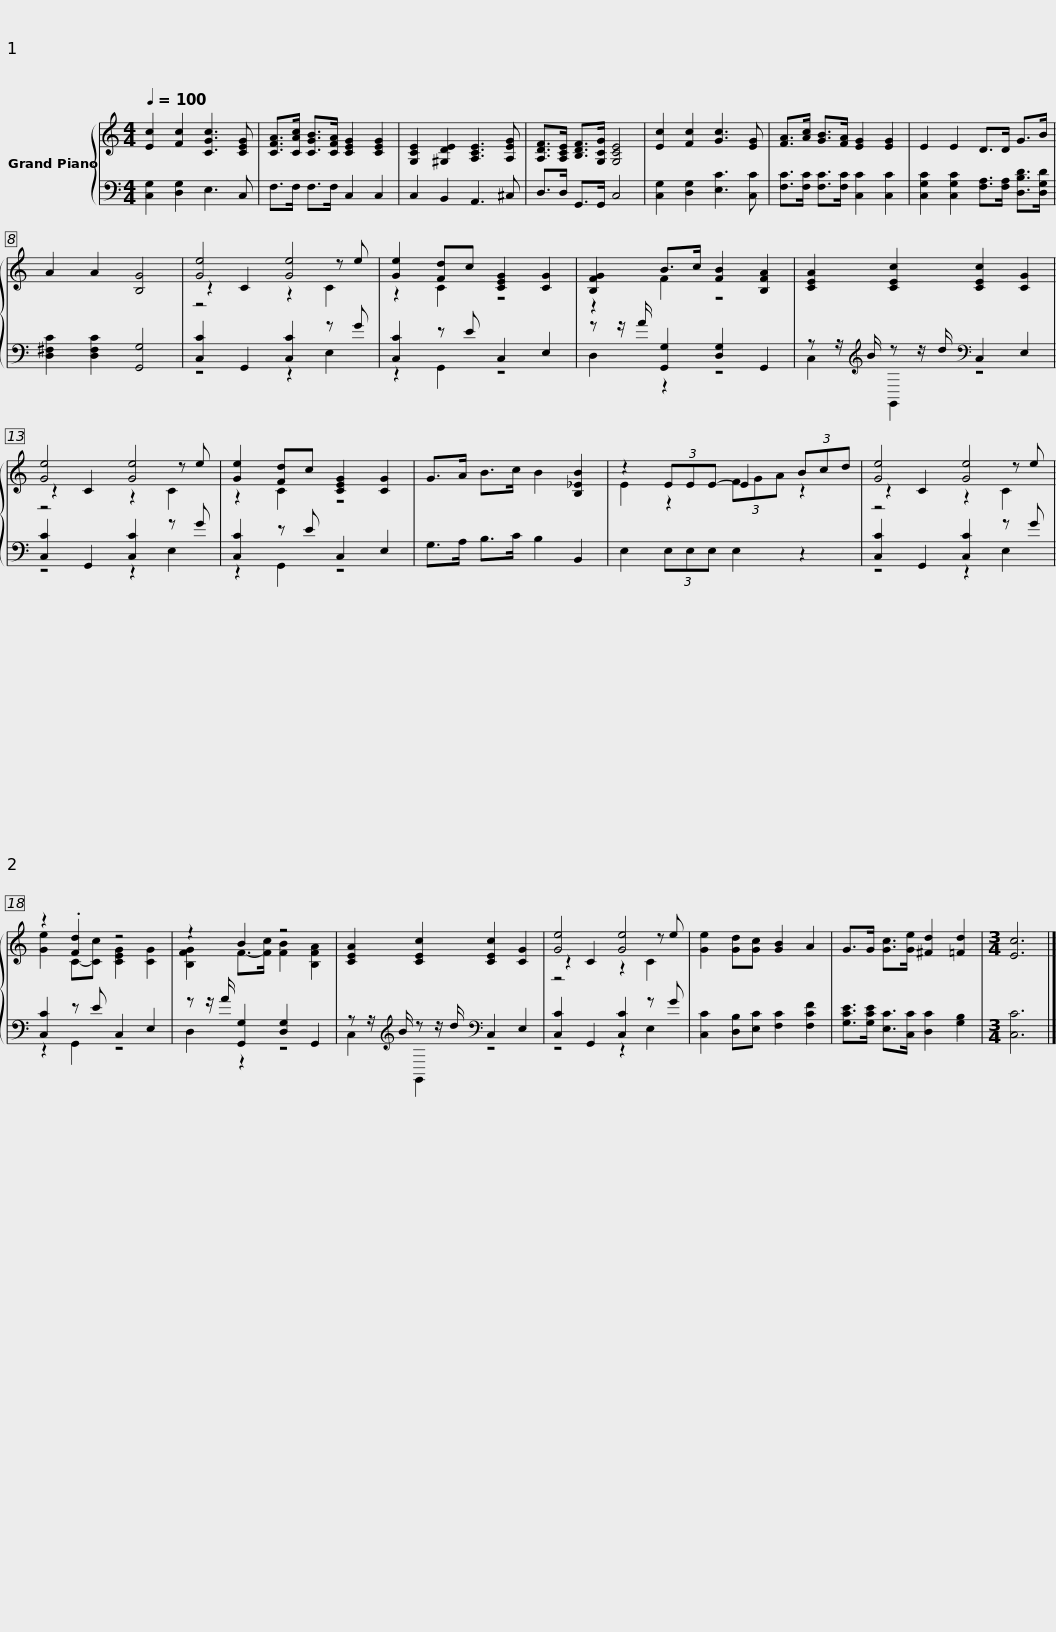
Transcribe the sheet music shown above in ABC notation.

X:1
%%score { ( 1 3 4 ) | ( 2 5 ) }
L:1/8
Q:1/4=100
M:4/4
I:linebreak $
K:C
V:1 treble
V:3 treble
V:4 treble
V:2 bass
V:5 bass
V:1
 [Ec]2 [Fc]2 [CGc]3 [CEG] | [CFA]>[CAc] [CGB]>[CFA] [CEG]2 [CEG]2 | [G,CE]2 [^G,DE]2 [A,CE]3 [A,EG] | [A,DF]>[A,CE] [B,DF]>[G,CG] [G,CE]4 | [Ec]2 [Fc]2 [Gc]3 [EG] | %5
 [FA]>[Ac] [GB]>[FA] [EG]2 [EG]2 |$ E2 E2 D>D G>B | A2 A2 [B,G]4 | [Ge]4 [Ge]4 | [Ge]2 [Fd]c [CEG]2 [CG]2 | %10
 [B,FG]2 B>c [FB]2 [B,FA]2 |$ [CEA]2 [CEc]2 [CEc]2 [CG]2 | [Ge]4 [Ge]4 | [Ge]2 [Fd]c [CEG]2 [CG]2 | G>A B>c B2 [B,_EB]2 | %15
 z2 (3EEE- E2 (3Bcd |$ [Ge]4 [Ge]4 | z2 .[Fd]2 z4 | z2 B2 z4 | [CEA]2 [CEc]2 [CEc]2 [CG]2 | %20
 [Ge]4 [Ge]4 |$ [Ge]2 [Gd][Gc] [GB]2 A2 | G>G [Gc]>[Ge] [^Fd]2 [=Fd]2 |[M:3/4] [Ec]6 |] %24
V:2
 [C,G,]2 [D,G,]2 E,3 C, | F,>F, F,>F, C,2 C,2 | C,2 B,,2 A,,3 ^C, | D,>D, G,,>G,, C,4 | [C,G,]2 [D,G,]2 [E,C]3 [C,C] | %5
 [F,C]>[F,C] [F,C]>[F,C] [C,C]2 [C,C]2 |$ [C,G,C]2 [C,G,C]2 [F,A,]>[F,A,] [D,B,D]>[D,G,D] | [D,^F,C]2 [D,F,C]2 [G,,G,]4 | [C,C]2 G,,2 [C,C]2 z G | [C,C]2 z E C,2 E,2 | %10
 z z/ A/ [G,,G,]2 [D,G,]2 G,,2 |$ z z/[K:treble] B/ z z/ d/[K:bass] C,2 E,2 | [C,C]2 G,,2 [C,C]2 z G | [C,C]2 z E C,2 E,2 | G,>A, B,>C B,2 B,,2 | %15
 E,2 (3E,E,E, E,2 z2 |$ [C,C]2 G,,2 [C,C]2 z G | [C,C]2 z E C,2 E,2 | z z/ A/ [G,,G,]2 [D,G,]2 G,,2 | z z/[K:treble] B/ z z/ d/[K:bass] C,2 E,2 | %20
 [C,C]2 G,,2 [C,C]2 z G |$ [C,C]2 [D,B,][E,C] [F,C]2 [F,CF]2 | [G,CE]>[G,CE] [E,C]>[C,C] [D,C]2 [G,B,]2 |[M:3/4] [C,C]6 |] %24
V:3
 x8 | x8 | x8 | x8 | x8 | %5
 x8 |$ x8 | x8 | z2 C2 z2 z e | z2 C2 z4 | %10
 z2 F2 z4 |$ x8 | z2 C2 z2 z e | z2 C2 z4 | x8 | %15
 E2 z2 (3FGA z2 |$ z2 C2 z2 z e | [Ge]2 C-[Cc] [CEG]2 [CG]2 | [B,FG]2 F->[Fc] [FB]2 [B,FA]2 | x8 | %20
 z2 C2 z2 z e |$ x8 | x8 |[M:3/4] x6 |] %24
V:4
 x8 | x8 | x8 | x8 | x8 | %5
 x8 |$ x8 | x8 | z4 z2 C2 | x8 | %10
 x8 |$ x8 | z4 z2 C2 | x8 | x8 | %15
 x8 |$ z4 z2 C2 | x8 | x8 | x8 | %20
 z4 z2 C2 |$ x8 | x8 |[M:3/4] x6 |] %24
V:5
 x8 | x8 | x8 | x8 | x8 | %5
 x8 |$ x8 | x8 | z4 z2 E,2 | z2 G,,2 z4 | %10
 D,2 z2 z4 |$ C,2[K:treble] G,,2[K:bass] z4 | z4 z2 E,2 | z2 G,,2 z4 | x8 | %15
 x8 |$ z4 z2 E,2 | z2 G,,2 z4 | D,2 z2 z4 | C,2[K:treble] G,,2[K:bass] z4 | %20
 z4 z2 E,2 |$ x8 | x8 |[M:3/4] x6 |] %24
